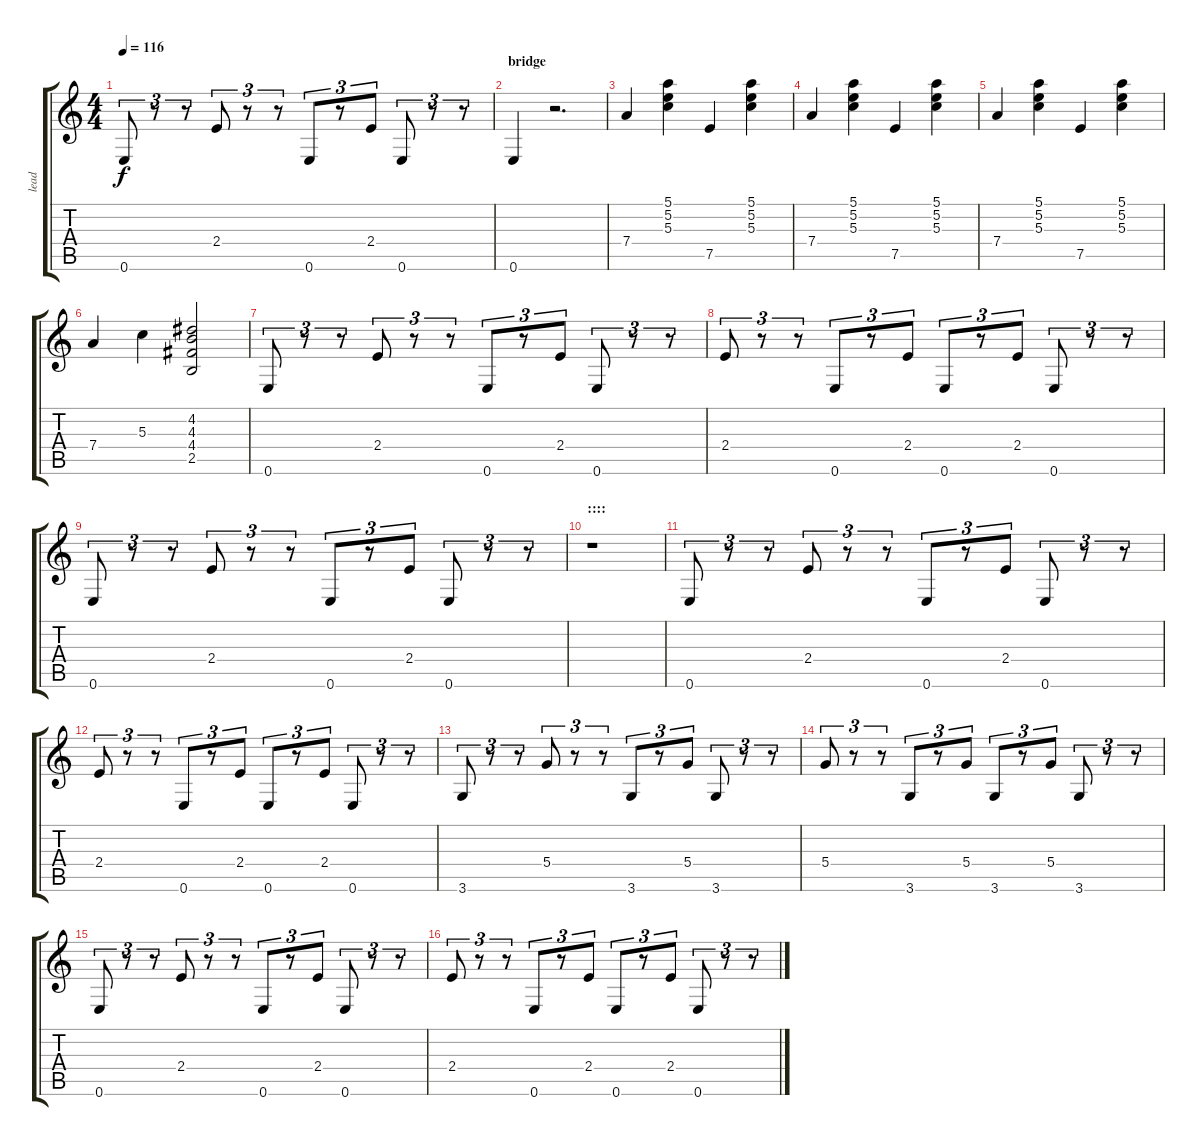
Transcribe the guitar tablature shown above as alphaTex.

\track ("lead" "lead") {instrument overdrivenguitar}
\staff {score tabs}
\tuning (E4 B3 G3 D3 A2 E2) {hide}
\ts (4 4)
\tempo 116
\clef g2
\ks c
0.6.8{tu (3 2) dy f} r.8{tu (3 2)} r.8{tu (3 2)} 2.4.8{tu (3 2)} r.8{tu (3 2)} r.8{tu (3 2)} 0.6.8{tu (3 2)} r.8{tu (3 2)} 2.4.8{tu (3 2)} 0.6.8{tu (3 2)} r.8{tu (3 2)} r.8{tu (3 2)} |
\section ("" "bridge")
0.6.4 r.2{d} |
7.4.4 (5.1 5.2 5.3).4 7.5.4 (5.1 5.2 5.3).4 |
7.4.4 (5.1 5.2 5.3).4 7.5.4 (5.1 5.2 5.3).4 |
7.4.4 (5.1 5.2 5.3).4 7.5.4 (5.1 5.2 5.3).4 |
7.4.4 5.3.4 (4.2 4.3 4.4 2.5).2 |
0.6.8{tu (3 2)} r.8{tu (3 2)} r.8{tu (3 2)} 2.4.8{tu (3 2)} r.8{tu (3 2)} r.8{tu (3 2)} 0.6.8{tu (3 2)} r.8{tu (3 2)} 2.4.8{tu (3 2)} 0.6.8{tu (3 2)} r.8{tu (3 2)} r.8{tu (3 2)} |
2.4.8{tu (3 2)} r.8{tu (3 2)} r.8{tu (3 2)} 0.6.8{tu (3 2)} r.8{tu (3 2)} 2.4.8{tu (3 2)} 0.6.8{tu (3 2)} r.8{tu (3 2)} 2.4.8{tu (3 2)} 0.6.8{tu (3 2)} r.8{tu (3 2)} r.8{tu (3 2)} |
0.6.8{tu (3 2)} r.8{tu (3 2)} r.8{tu (3 2)} 2.4.8{tu (3 2)} r.8{tu (3 2)} r.8{tu (3 2)} 0.6.8{tu (3 2)} r.8{tu (3 2)} 2.4.8{tu (3 2)} 0.6.8{tu (3 2)} r.8{tu (3 2)} r.8{tu (3 2)} |
\section ("" "::::")
r.1 |
0.6.8{tu (3 2)} r.8{tu (3 2)} r.8{tu (3 2)} 2.4.8{tu (3 2)} r.8{tu (3 2)} r.8{tu (3 2)} 0.6.8{tu (3 2)} r.8{tu (3 2)} 2.4.8{tu (3 2)} 0.6.8{tu (3 2)} r.8{tu (3 2)} r.8{tu (3 2)} |
2.4.8{tu (3 2)} r.8{tu (3 2)} r.8{tu (3 2)} 0.6.8{tu (3 2)} r.8{tu (3 2)} 2.4.8{tu (3 2)} 0.6.8{tu (3 2)} r.8{tu (3 2)} 2.4.8{tu (3 2)} 0.6.8{tu (3 2)} r.8{tu (3 2)} r.8{tu (3 2)} |
3.6.8{tu (3 2)} r.8{tu (3 2)} r.8{tu (3 2)} 5.4.8{tu (3 2)} r.8{tu (3 2)} r.8{tu (3 2)} 3.6.8{tu (3 2)} r.8{tu (3 2)} 5.4.8{tu (3 2)} 3.6.8{tu (3 2)} r.8{tu (3 2)} r.8{tu (3 2)} |
5.4.8{tu (3 2)} r.8{tu (3 2)} r.8{tu (3 2)} 3.6.8{tu (3 2)} r.8{tu (3 2)} 5.4.8{tu (3 2)} 3.6.8{tu (3 2)} r.8{tu (3 2)} 5.4.8{tu (3 2)} 3.6.8{tu (3 2)} r.8{tu (3 2)} r.8{tu (3 2)} |
0.6.8{tu (3 2)} r.8{tu (3 2)} r.8{tu (3 2)} 2.4.8{tu (3 2)} r.8{tu (3 2)} r.8{tu (3 2)} 0.6.8{tu (3 2)} r.8{tu (3 2)} 2.4.8{tu (3 2)} 0.6.8{tu (3 2)} r.8{tu (3 2)} r.8{tu (3 2)} |
2.4.8{tu (3 2)} r.8{tu (3 2)} r.8{tu (3 2)} 0.6.8{tu (3 2)} r.8{tu (3 2)} 2.4.8{tu (3 2)} 0.6.8{tu (3 2)} r.8{tu (3 2)} 2.4.8{tu (3 2)} 0.6.8{tu (3 2)} r.8{tu (3 2)} r.8{tu (3 2)}
